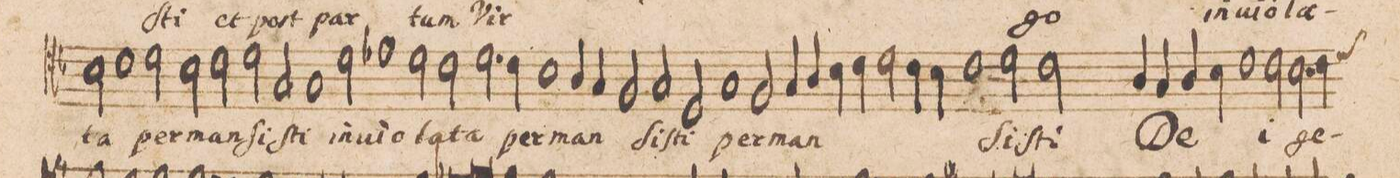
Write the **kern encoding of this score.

**kern	**text
*I"ALTVS.	*
*clefC4	*
*k[b-]	*
*met(C|)	*
*M2/1	*
2B-\	-ta
1c	.
2d\	per-
=108-	=108-
2B-\	man-
2c\	-ſi-
2d\	-ſti
2G/	in-
=109-	=109-
1G	-ui-
2d\	-o-
1e-X\	-la-
=110-	=110-
2d\	-ta
2c\	per-
2.d\	-man-
=111-	=111-
4c\	.
1B-	.
4A/	.
4G/	.
=112-	=112-
2F/	.
2G/	-ſi-
2D/	-ſti
1G/	per-
=113-	=113-
2F/	-man-
4G/	.
4A/	.
4B-\	.
4c\	.
=114-	=114-
2d\	.
4c\	.
4B-\	.
1c	.
=115-	=115-
1d	-ſi-
1c	-ſti
=116-	=116-
4A/	De-
4G/	.
4A/	.
4B-\	.
1c	i
=117-	=117-
2c\	ge-
2.B-\	.
*custos:d	*
4c\	.
*-	*-
